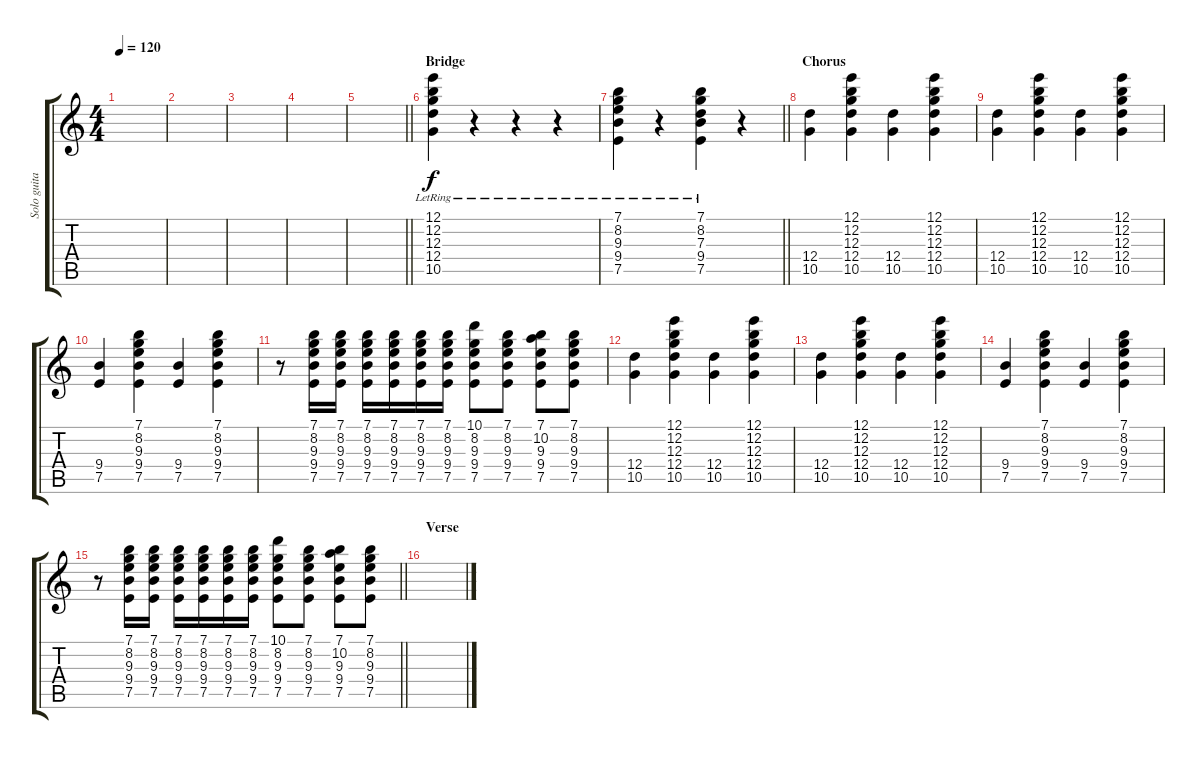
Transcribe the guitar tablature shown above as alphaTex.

\track ("Solo guitar" "Solo guita") {instrument distortionguitar}
\staff {score tabs}
\tuning (E4 B3 G3 D3 A2 E2) {hide}
\ts (4 4)
\tempo 120
\clef g2
\ks c
|
|
|
|
\barLineRight lightlight
|
\section ("" "Bridge")
(12.1{lr} 12.2 12.3 12.4 10.5).4 r.4 r.4 r.4 |
\barLineRight lightlight
(7.1{lr} 8.2 9.3 9.4 7.5).4 r.4 (7.1{lr} 8.2 7.3 9.4 7.5).4 r.4 |
\section ("" "Chorus")
(12.4 10.5).4 (12.1 12.2 12.3 12.4 10.5).4 (12.4 10.5).4 (12.1 12.2 12.3 12.4 10.5).4 |
(12.4 10.5).4 (12.1 12.2 12.3 12.4 10.5).4 (12.4 10.5).4 (12.1 12.2 12.3 12.4 10.5).4 |
(9.4 7.5).4 (7.1 8.2 9.3 9.4 7.5).4 (9.4 7.5).4 (7.1 8.2 9.3 9.4 7.5).4 |
r.8 (7.1 8.2 9.3 9.4 7.5).16 (7.1 8.2 9.3 9.4 7.5).16 (7.1 8.2 9.3 9.4 7.5).16 (7.1 8.2 9.3 9.4 7.5).16 (7.1 8.2 9.3 9.4 7.5).16 (7.1 8.2 9.3 9.4 7.5).16 (10.1 8.2 9.3 9.4 7.5).8 (7.1 8.2 9.3 9.4 7.5).8 (7.1 10.2 9.3 9.4 7.5).8 (7.1 8.2 9.3 9.4 7.5).8 |
(12.4 10.5).4 (12.1 12.2 12.3 12.4 10.5).4 (12.4 10.5).4 (12.1 12.2 12.3 12.4 10.5).4 |
(12.4 10.5).4 (12.1 12.2 12.3 12.4 10.5).4 (12.4 10.5).4 (12.1 12.2 12.3 12.4 10.5).4 |
(9.4 7.5).4 (7.1 8.2 9.3 9.4 7.5).4 (9.4 7.5).4 (7.1 8.2 9.3 9.4 7.5).4 |
\barLineRight lightlight
r.8 (7.1 8.2 9.3 9.4 7.5).16 (7.1 8.2 9.3 9.4 7.5).16 (7.1 8.2 9.3 9.4 7.5).16 (7.1 8.2 9.3 9.4 7.5).16 (7.1 8.2 9.3 9.4 7.5).16 (7.1 8.2 9.3 9.4 7.5).16 (10.1 8.2 9.3 9.4 7.5).8 (7.1 8.2 9.3 9.4 7.5).8 (7.1 10.2 9.3 9.4 7.5).8 (7.1 8.2 9.3 9.4 7.5).8 |
\section ("" "Verse")
